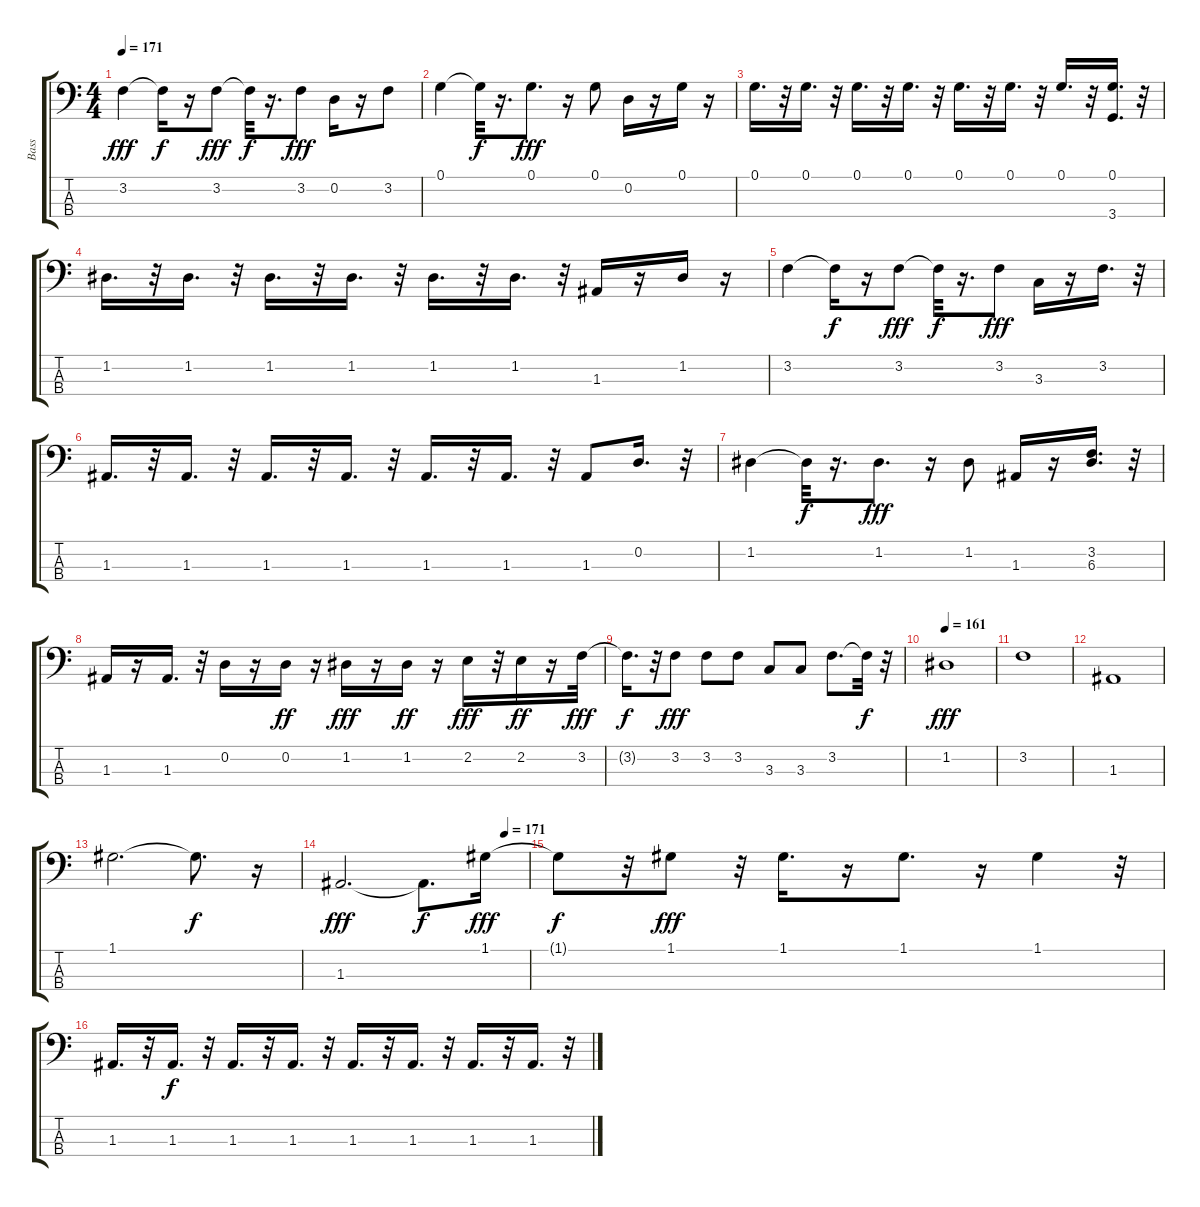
\track ("Bass" "Bass") {instrument electricbasspick}
\staff {score tabs}
\tuning (G2 D2 A1 E1) {hide}
\ts (4 4)
\tempo 171
\clef f4
\ks c
3.2.4{dy fff} 3.2{t}.16{dy f} r.16 3.2.8{dy fff} 3.2{t}.32{dy f} r.16{d} 3.2.8{dy fff} 0.2.16 r.16 3.2.8 |
0.1.4 0.1{t}.32{dy f} r.16{d} 0.1.8{d dy fff} r.16 0.1.8 0.2.16 r.16 0.1.16 r.16 |
0.1.16{d} r.32 0.1.16{d} r.32 0.1.16{d} r.32 0.1.16{d} r.32 0.1.16{d} r.32 0.1.16{d} r.32 0.1.16{d} r.32 (0.1 3.4).16{d} r.32 |
1.2.16{d} r.32 1.2.16{d} r.32 1.2.16{d} r.32 1.2.16{d} r.32 1.2.16{d} r.32 1.2.16{d} r.32 1.3.16 r.16 1.2.16 r.16 |
3.2.4 3.2{t}.16{dy f} r.16 3.2.8{dy fff} 3.2{t}.32{dy f} r.16{d} 3.2.8{dy fff} 3.3.16 r.16 3.2.16{d} r.32 |
1.3.16{d} r.32 1.3.16{d} r.32 1.3.16{d} r.32 1.3.16{d} r.32 1.3.16{d} r.32 1.3.16{d} r.32 1.3.8 0.2.16{d} r.32 |
1.2.4 1.2{t}.32{dy f} r.16{d} 1.2.8{d dy fff} r.16 1.2.8 1.3.16 r.16 (3.2 6.3).16{d} r.32 |
1.3.16 r.16 1.3.16{d} r.32 0.2.16 r.16 0.2.16{dy ff} r.16 1.2.16{dy fff} r.16 1.2.16{dy ff} r.16 2.2.16{dy fff} r.32 2.2.16{dy ff} r.16 3.2.32{dy fff} |
3.2{t}.16{d dy f} r.32 3.2.8{dy fff} 3.2.8 3.2.8 3.3.8 3.3.8 3.2.8{d} 3.2{t}.32{dy f} r.32 |
\tempo 161
1.2.1{dy fff} |
3.2.1 |
1.3.1 |
1.1.2{d} 1.1{t}.8{d dy f} r.16 |
\tempo (171 0.875)
1.3.2{d dy fff} 1.3{t}.8{d dy f} 1.1.16{dy fff} |
1.1{t}.8{dy f} r.32 1.1.8{dy fff} r.32 1.1.16{d} r.16 1.1.8{d} r.16 1.1.4 r.32 |
1.3.16{d} r.32 1.3.16{d dy f} r.32 1.3.16{d} r.32 1.3.16{d} r.32 1.3.16{d} r.32 1.3.16{d} r.32 1.3.16{d} r.32 1.3.16{d} r.32
